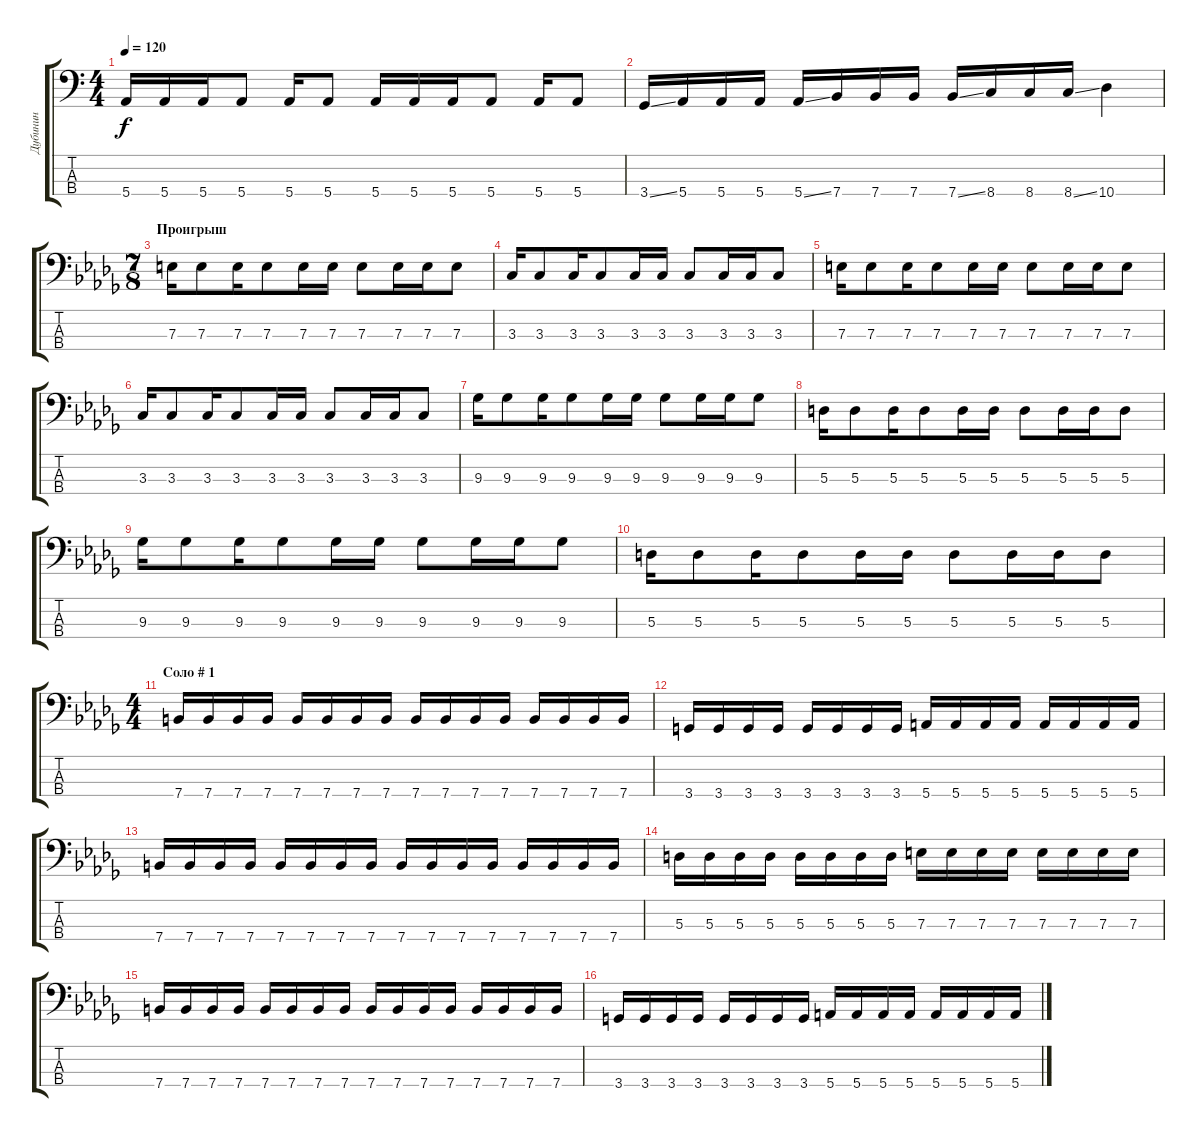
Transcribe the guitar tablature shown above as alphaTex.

\track ("Дубинин" "Дубинин") {instrument electricbassfinger}
\staff {score tabs}
\tuning (G2 D2 A1 E1) {hide}
\ts (4 4)
\tempo 120
\clef f4
\ks c
5.4.16{dy f} 5.4.16 5.4.16 5.4.8 5.4.16 5.4.8 5.4.16 5.4.16 5.4.16 5.4.8 5.4.16 5.4.8 |
3.4{ss}.16 5.4.16 5.4.16 5.4.16 5.4{ss}.16 7.4.16 7.4.16 7.4.16 7.4{ss}.16 8.4.16 8.4.16 8.4{ss}.16 10.4.4 |
\ts (7 8)
\section ("" "Проигрыш")
\ks db
7.3.16 7.3.8 7.3.16 7.3.8 7.3.16 7.3.16 7.3.8 7.3.16 7.3.16 7.3.8 |
3.3.16 3.3.8 3.3.16 3.3.8 3.3.16 3.3.16 3.3.8 3.3.16 3.3.16 3.3.8 |
7.3.16 7.3.8 7.3.16 7.3.8 7.3.16 7.3.16 7.3.8 7.3.16 7.3.16 7.3.8 |
3.3.16 3.3.8 3.3.16 3.3.8 3.3.16 3.3.16 3.3.8 3.3.16 3.3.16 3.3.8 |
9.3.16 9.3.8 9.3.16 9.3.8 9.3.16 9.3.16 9.3.8 9.3.16 9.3.16 9.3.8 |
5.3.16 5.3.8 5.3.16 5.3.8 5.3.16 5.3.16 5.3.8 5.3.16 5.3.16 5.3.8 |
9.3.16 9.3.8 9.3.16 9.3.8 9.3.16 9.3.16 9.3.8 9.3.16 9.3.16 9.3.8 |
5.3.16 5.3.8 5.3.16 5.3.8 5.3.16 5.3.16 5.3.8 5.3.16 5.3.16 5.3.8 |
\ts (4 4)
\section ("" "Соло # 1")
7.4.16 7.4.16 7.4.16 7.4.16 7.4.16 7.4.16 7.4.16 7.4.16 7.4.16 7.4.16 7.4.16 7.4.16 7.4.16 7.4.16 7.4.16 7.4.16 |
3.4.16 3.4.16 3.4.16 3.4.16 3.4.16 3.4.16 3.4.16 3.4.16 5.4.16 5.4.16 5.4.16 5.4.16 5.4.16 5.4.16 5.4.16 5.4.16 |
7.4.16 7.4.16 7.4.16 7.4.16 7.4.16 7.4.16 7.4.16 7.4.16 7.4.16 7.4.16 7.4.16 7.4.16 7.4.16 7.4.16 7.4.16 7.4.16 |
5.3.16 5.3.16 5.3.16 5.3.16 5.3.16 5.3.16 5.3.16 5.3.16 7.3.16 7.3.16 7.3.16 7.3.16 7.3.16 7.3.16 7.3.16 7.3.16 |
7.4.16 7.4.16 7.4.16 7.4.16 7.4.16 7.4.16 7.4.16 7.4.16 7.4.16 7.4.16 7.4.16 7.4.16 7.4.16 7.4.16 7.4.16 7.4.16 |
3.4.16 3.4.16 3.4.16 3.4.16 3.4.16 3.4.16 3.4.16 3.4.16 5.4.16 5.4.16 5.4.16 5.4.16 5.4.16 5.4.16 5.4.16 5.4.16
